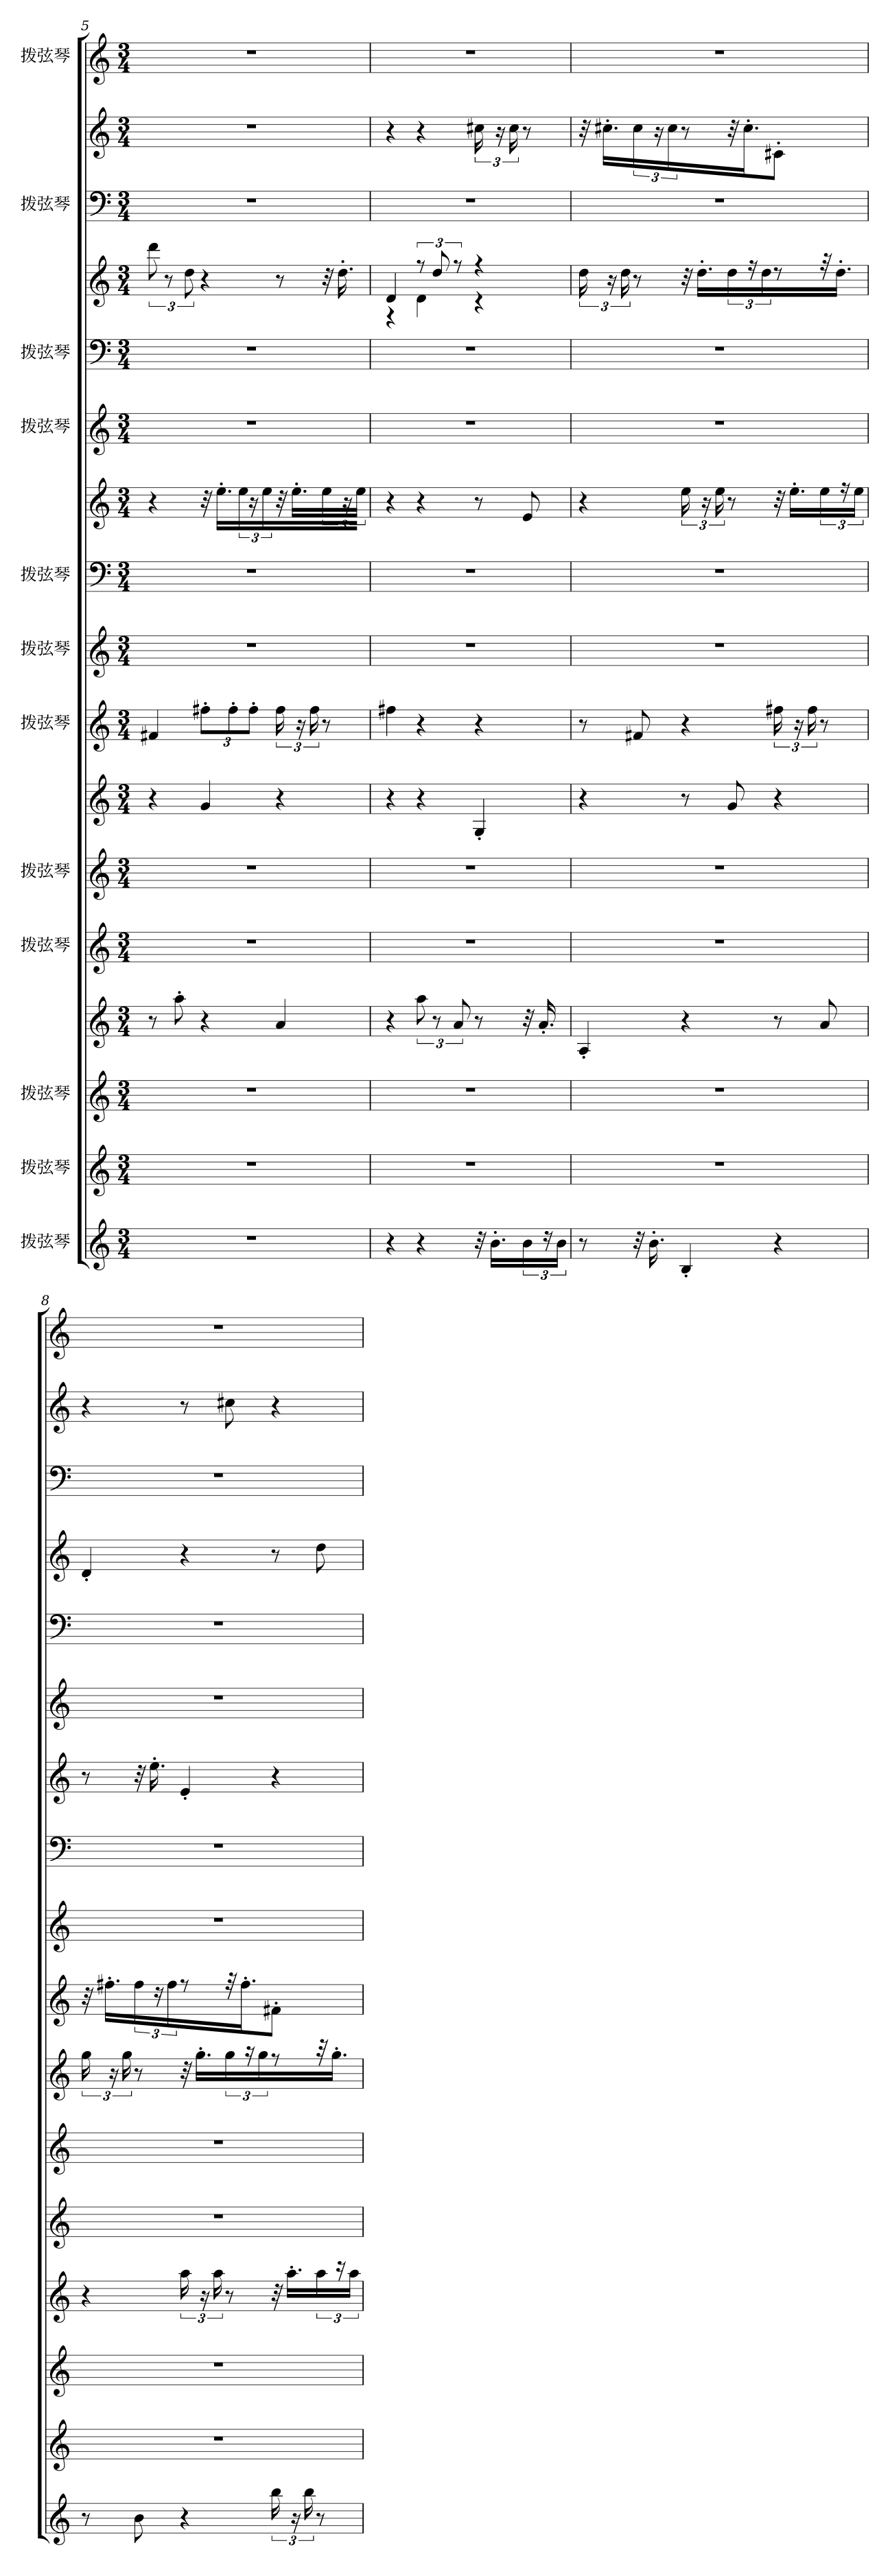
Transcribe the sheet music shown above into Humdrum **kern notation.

**kern	**kern	**kern	**kern	**kern	**kern	**kern	**kern	**kern	**kern	**kern	**kern	**kern	**kern	**kern	**kern	**kern
*part12	*part11	*part10	*part10	*part9	*part8	*part8	*part7	*part6	*part5	*part5	*part4	*part3	*part3	*part2	*part2	*part1
*staff17	*staff16	*staff15	*staff14	*staff13	*staff12	*staff11	*staff10	*staff9	*staff8	*staff7	*staff6	*staff5	*staff4	*staff3	*staff2	*staff1
*I"拨弦琴	*I"拨弦琴	*I"拨弦琴	*	*I"拨弦琴	*I"拨弦琴	*	*I"拨弦琴	*I"拨弦琴	*I"拨弦琴	*	*I"拨弦琴	*I"拨弦琴	*	*I"拨弦琴	*	*I"拨弦琴
!!LO:PB:g=z
*clefG2	*clefG2	*clefG2	*clefG2	*clefG2	*clefG2	*clefG2	*clefG2	*clefG2	*clefF4	*clefG2	*clefG2	*clefF4	*clefG2	*clefF4	*clefG2	*clefG2
*k[]	*k[]	*k[]	*k[]	*k[]	*k[]	*k[]	*k[]	*k[]	*k[]	*k[]	*k[]	*k[]	*k[]	*k[]	*k[]	*k[]
*M3/4	*M3/4	*M3/4	*M3/4	*M3/4	*M3/4	*M3/4	*M3/4	*M3/4	*M3/4	*M3/4	*M3/4	*M3/4	*M3/4	*M3/4	*M3/4	*M3/4
=5	=5	=5	=5	=5	=5	=5	=5	=5	=5	=5	=5	=5	=5	=5	=5	=5
2.r	2.r	2.r	8r	2.r	2.r	4r	4f#X/	2.r	2.r	4r	2.r	2.r	12ddd\	2.r	2.r	2.r
.	.	.	.	.	.	.	.	.	.	.	.	.	12r	.	.	.
.	.	.	8aa'\	.	.	.	.	.	.	.	.	.	.	.	.	.
.	.	.	.	.	.	.	.	.	.	.	.	.	12dd\	.	.	.
*	*	*	*	*	*	*	*Xbrackettup	*	*	*	*	*	*	*	*	*
.	.	.	4r	.	.	4g/	12ff#X'\L	.	.	32r	.	.	4r	.	.	.
.	.	.	.	.	.	.	.	.	.	16.ee'\LL	.	.	.	.	.	.
.	.	.	.	.	.	.	12ff#'\	.	.	.	.	.	.	.	.	.
.	.	.	.	.	.	.	.	.	.	24ee\JJ	.	.	.	.	.	.
.	.	.	.	.	.	.	12ff#'\J	.	.	24r	.	.	.	.	.	.
.	.	.	.	.	.	.	.	.	.	24ee\	.	.	.	.	.	.
*	*	*	*	*	*	*	*brackettup	*	*	*	*	*	*	*	*	*
.	.	.	4a/	.	.	4r	24ff#\	.	.	32r	.	.	8r	.	.	.
.	.	.	.	.	.	.	.	.	.	16.ee'\LL	.	.	.	.	.	.
.	.	.	.	.	.	.	24r	.	.	.	.	.	.	.	.	.
.	.	.	.	.	.	.	24ff#\	.	.	.	.	.	.	.	.	.
.	.	.	.	.	.	.	8r	.	.	24ee\JJ	.	.	32r	.	.	.
.	.	.	.	.	.	.	.	.	.	.	.	.	16.dd'\	.	.	.
.	.	.	.	.	.	.	.	.	.	24r	.	.	.	.	.	.
.	.	.	.	.	.	.	.	.	.	24ee\	.	.	.	.	.	.
=6	=6	=6	=6	=6	=6	=6	=6	=6	=6	=6	=6	=6	=6	=6	=6	=6
*	*	*	*	*	*	*	*	*	*	*	*	*	*^	*	*	*
4r	2.r	2.r	4r	2.r	2.r	4r	4ff#X\	2.r	2.r	4r	2.r	2.r	4d/	4r	2.r	4r	2.r
4r	.	.	12aa\	.	.	4r	4r	.	.	4r	.	.	12r	4d\	.	4r	.
.	.	.	12r	.	.	.	.	.	.	.	.	.	12dd/	.	.	.	.
.	.	.	12a/	.	.	.	.	.	.	.	.	.	12r	.	.	.	.
32r	.	.	8r	.	.	4G'/	4r	.	.	8r	.	.	4r	4r	.	24cc#X\	.
16.b'\LL	.	.	.	.	.	.	.	.	.	.	.	.	.	.	.	.	.
.	.	.	.	.	.	.	.	.	.	.	.	.	.	.	.	24r	.
.	.	.	.	.	.	.	.	.	.	.	.	.	.	.	.	24cc#\	.
24b\JJ	.	.	32r	.	.	.	.	.	.	8e/	.	.	.	.	.	8r	.
.	.	.	16.a'/	.	.	.	.	.	.	.	.	.	.	.	.	.	.
24r	.	.	.	.	.	.	.	.	.	.	.	.	.	.	.	.	.
24b\	.	.	.	.	.	.	.	.	.	.	.	.	.	.	.	.	.
*	*	*	*	*	*	*	*	*	*	*	*	*	*v	*v	*	*	*
!!LO:PB:g=z
=7	=7	=7	=7	=7	=7	=7	=7	=7	=7	=7	=7	=7	=7	=7	=7	=7
8r	2.r	2.r	4A'/	2.r	2.r	4r	8r	2.r	2.r	4r	2.r	2.r	24dd\	2.r	32r	2.r
.	.	.	.	.	.	.	.	.	.	.	.	.	.	.	16.cc#X'\LL	.
.	.	.	.	.	.	.	.	.	.	.	.	.	24r	.	.	.
.	.	.	.	.	.	.	.	.	.	.	.	.	24dd\	.	.	.
32r	.	.	.	.	.	.	8f#X/	.	.	.	.	.	8r	.	24cc#\JJ	.
16.b'\	.	.	.	.	.	.	.	.	.	.	.	.	.	.	.	.
.	.	.	.	.	.	.	.	.	.	.	.	.	.	.	24r	.
.	.	.	.	.	.	.	.	.	.	.	.	.	.	.	24cc#\	.
4B'/	.	.	4r	.	.	8r	4r	.	.	24ee\	.	.	32r	.	8r	.
.	.	.	.	.	.	.	.	.	.	.	.	.	16.dd'\LL	.	.	.
.	.	.	.	.	.	.	.	.	.	24r	.	.	.	.	.	.
.	.	.	.	.	.	.	.	.	.	24ee\	.	.	.	.	.	.
.	.	.	.	.	.	8g/	.	.	.	8r	.	.	24dd\JJ	.	32r	.
.	.	.	.	.	.	.	.	.	.	.	.	.	.	.	16.cc#'\	.
.	.	.	.	.	.	.	.	.	.	.	.	.	24r	.	.	.
.	.	.	.	.	.	.	.	.	.	.	.	.	24dd\	.	.	.
4r	.	.	8r	.	.	4r	24ff#X\	.	.	32r	.	.	8r	.	4c#X'/	.
.	.	.	.	.	.	.	.	.	.	16.ee'\LL	.	.	.	.	.	.
.	.	.	.	.	.	.	24r	.	.	.	.	.	.	.	.	.
.	.	.	.	.	.	.	24ff#\	.	.	.	.	.	.	.	.	.
.	.	.	8a/	.	.	.	8r	.	.	24ee\JJ	.	.	32r	.	.	.
.	.	.	.	.	.	.	.	.	.	.	.	.	16.dd'\	.	.	.
.	.	.	.	.	.	.	.	.	.	24r	.	.	.	.	.	.
.	.	.	.	.	.	.	.	.	.	24ee\	.	.	.	.	.	.
=8	=8	=8	=8	=8	=8	=8	=8	=8	=8	=8	=8	=8	=8	=8	=8	=8
8r	2.r	2.r	4r	2.r	2.r	24gg\	32r	2.r	2.r	8r	2.r	2.r	4d'/	2.r	4r	2.r
.	.	.	.	.	.	.	16.ff#X'\LL	.	.	.	.	.	.	.	.	.
.	.	.	.	.	.	24r	.	.	.	.	.	.	.	.	.	.
.	.	.	.	.	.	24gg\	.	.	.	.	.	.	.	.	.	.
8b\	.	.	.	.	.	8r	24ff#\JJ	.	.	32r	.	.	.	.	.	.
.	.	.	.	.	.	.	.	.	.	16.ee'\	.	.	.	.	.	.
.	.	.	.	.	.	.	24r	.	.	.	.	.	.	.	.	.
.	.	.	.	.	.	.	24ff#\	.	.	.	.	.	.	.	.	.
4r	.	.	24aa\	.	.	32r	8r	.	.	4e'/	.	.	4r	.	8r	.
.	.	.	.	.	.	16.gg'\LL	.	.	.	.	.	.	.	.	.	.
.	.	.	24r	.	.	.	.	.	.	.	.	.	.	.	.	.
.	.	.	24aa\	.	.	.	.	.	.	.	.	.	.	.	.	.
.	.	.	8r	.	.	24gg\JJ	32r	.	.	.	.	.	.	.	8cc#X\	.
.	.	.	.	.	.	.	16.ff#'\	.	.	.	.	.	.	.	.	.
.	.	.	.	.	.	24r	.	.	.	.	.	.	.	.	.	.
.	.	.	.	.	.	24gg\	.	.	.	.	.	.	.	.	.	.
24bb\	.	.	32r	.	.	8r	4f#X'/	.	.	4r	.	.	8r	.	4r	.
.	.	.	16.aa'\LL	.	.	.	.	.	.	.	.	.	.	.	.	.
24r	.	.	.	.	.	.	.	.	.	.	.	.	.	.	.	.
24bb\	.	.	.	.	.	.	.	.	.	.	.	.	.	.	.	.
8r	.	.	24aa\JJ	.	.	32r	.	.	.	.	.	.	8dd\	.	.	.
.	.	.	.	.	.	16.gg'\	.	.	.	.	.	.	.	.	.	.
.	.	.	24r	.	.	.	.	.	.	.	.	.	.	.	.	.
.	.	.	24aa\	.	.	.	.	.	.	.	.	.	.	.	.	.
=	=	=	=	=	=	=	=	=	=	=	=	=	=	=	=	=
*-	*-	*-	*-	*-	*-	*-	*-	*-	*-	*-	*-	*-	*-	*-	*-	*-
